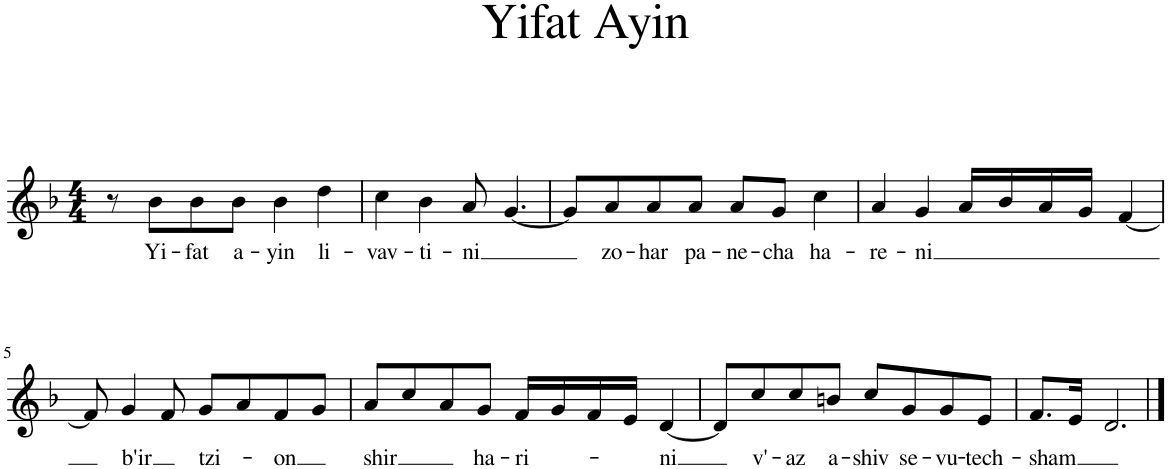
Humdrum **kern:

**kern	**text
*part1	*part1
*staff1	*staff1
*I"Bb Trumpet	*
*I'Bb Tpt.	*
*clefG2	*
*Trd1c2	*
*k[b-]	*
*M4/4	*
=1	=1
8r	.
!	!LO:LY:b
8b-\L	Yi-
!	!LO:LY:b
8b-\	-fat
!	!LO:LY:b
8b-\J	a-
!	!LO:LY:b
4b-\	-yin
!	!LO:LY:b
4dd\	li-
=2	=2
!	!LO:LY:b
4cc\	-vav-
!	!LO:LY:b
4b-\	-ti-
!	!LO:LY:b
8a/	-ni
[4.g/	.
=3	=3
8g/L]	.
!	!LO:LY:b
8a/	zo-
!	!LO:LY:b
8a/	-har
!	!LO:LY:b
8a/J	pa-
!	!LO:LY:b
8a/L	-ne-
!	!LO:LY:b
8g/J	-cha
!	!LO:LY:b
4cc\	ha-
=4	=4
!	!LO:LY:b
4a/	-re-
!	!LO:LY:b
4g/	-ni
16a/LL	.
16b-/	.
16a/	.
16g/JJ	.
[4f/	.
!!LO:LB:g=z
=5	=5
8f/]	.
!	!LO:LY:b
4g/	b'ir
8f/	.
!	!LO:LY:b
8g/L	tzi-
8a/	.
!	!LO:LY:b
8f/	-on
8g/J	.
=6	=6
!	!LO:LY:b
8a/L	shir
8cc/	.
8a/	.
!	!LO:LY:b
8g/J	ha-
!	!LO:LY:b
16f/LL	-ri-
16g/	.
16f/	.
16e/JJ	.
!	!LO:LY:b
[4d/	-ni
=7	=7
8d/L]	.
!	!LO:LY:b
8cc/	v'-
!	!LO:LY:b
8cc/	-az
!	!LO:LY:b
8bn/J	a-
!	!LO:LY:b
8cc/L	-shiv
!	!LO:LY:b
8g/	se-
!	!LO:LY:b
8g/	-vu-
!	!LO:LY:b
8e/J	-tech-
=8	=8
!	!LO:LY:b
8.f/L	-sham
16e/Jk	.
2.d/	.
==	==
*-	*-
